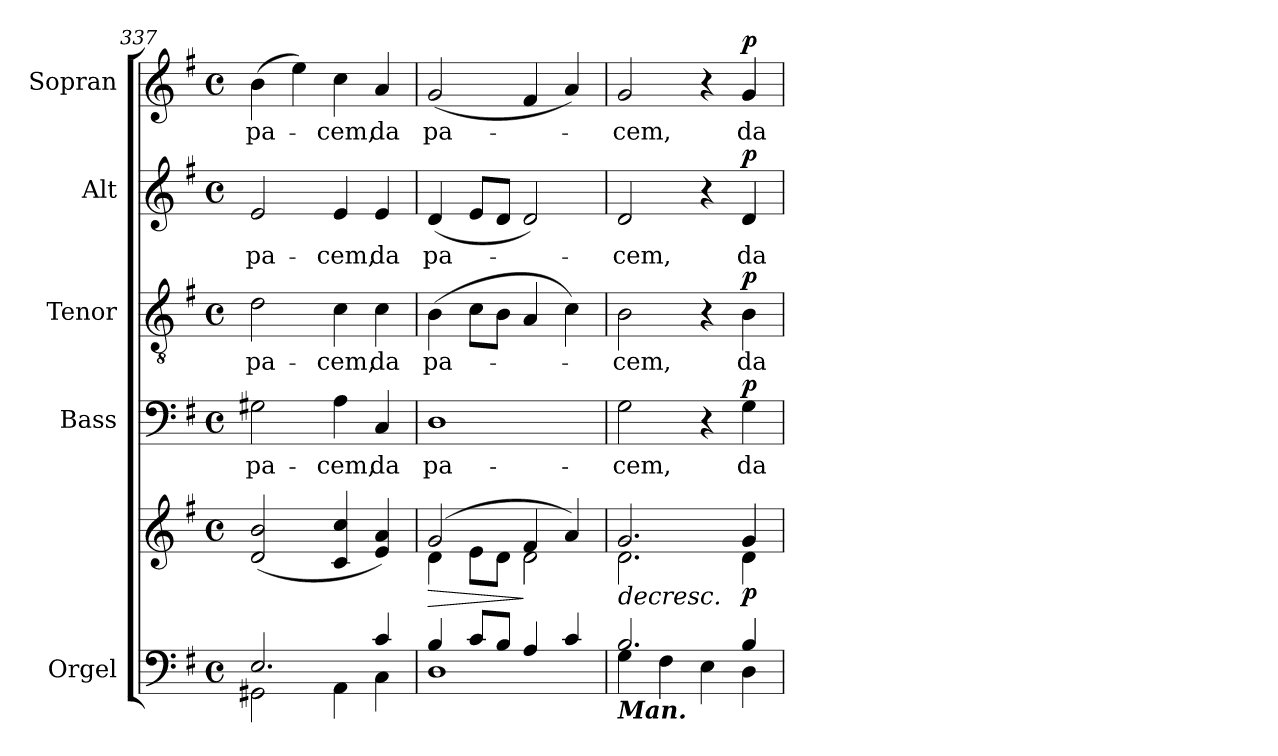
**kern	**kern	**dynam	**kern	**text	**dynam	**kern	**text	**dynam	**kern	**text	**dynam	**kern	**text	**dynam
*part5	*part5	*part5	*part4	*part4	*part4	*part3	*part3	*part3	*part2	*part2	*part2	*part1	*part1	*part1
*staff6	*staff5	*staff5/6	*staff4	*staff4	*staff4	*staff3	*staff3	*staff3	*staff2	*staff2	*staff2	*staff1	*staff1	*staff1
*I"Orgel	*	*	*I"Bass	*	*	*I"Tenor	*	*	*I"Alt	*	*	*I"Sopran	*	*
*I'Org.	*	*	*I'B.	*	*	*I'T.	*	*	*I'A.	*	*	*I'S.	*	*
*clefF4	*clefG2	*	*clefF4	*	*	*clefGv2	*	*	*clefG2	*	*	*clefG2	*	*
*k[f#]	*k[f#]	*	*k[f#]	*	*	*k[f#]	*	*	*k[f#]	*	*	*k[f#]	*	*
*G:	*G:	*	*G:	*	*	*G:	*	*	*G:	*	*	*G:	*	*
*M4/4	*M4/4	*	*M4/4	*	*	*M4/4	*	*	*M4/4	*	*	*M4/4	*	*
*met(c)	*met(c)	*	*met(c)	*	*	*met(c)	*	*	*met(c)	*	*	*met(c)	*	*
=337	=337	=337	=337	=337	=337	=337	=337	=337	=337	=337	=337	=337	=337	=337
*^	*	*	*	*	*	*	*	*	*	*	*	*	*	*
!	!	!	!	!	!LO:LY:b	!	!	!LO:LY:b	!	!	!LO:LY:b	!	!	!LO:LY:b	!
2.E/	2GG#X\	(2d/ 2b/	.	2G#X\	pa-	.	2d\	pa-	.	2e/	pa-	.	(>4b\	pa-	.
.	.	.	.	.	.	.	.	.	.	.	.	.	4ee\)	.	.
!	!	!	!	!	!LO:LY:b	!	!	!LO:LY:b	!	!	!LO:LY:b	!	!	!LO:LY:b	!
.	4AA\	4c/ 4cc/	.	4A\	-cem,	.	4c\	-cem,	.	4e/	-cem,	.	4cc\	-cem,	.
!	!	!	!	!	!LO:LY:b	!	!	!LO:LY:b	!	!	!LO:LY:b	!	!	!LO:LY:b	!
4c/	4C\	4e/ 4a/)	.	4C/	da	.	4c\	da	.	4e/	da	.	4a/	da	.
!!LO:LB:g=z
=338	=338	=338	=338	=338	=338	=338	=338	=338	=338	=338	=338	=338	=338	=338	=338
!	!	!	!LO:HP:b	!	!LO:LY:b	!	!	!LO:LY:b	!	!	!LO:LY:b	!	!	!LO:LY:b	!
*	*	*^	*	*	*	*	*	*	*	*	*	*	*	*	*
4B/	1D	(2g/	4d\	>	1D	pa-	.	(>4B\	pa-	.	(<4d/	pa-	.	(<2g/	pa-	.
8c/L	.	.	8e\L	.	.	.	.	8c\L	.	.	8e/L	.	.	.	.	.
8B/J	.	.	8d\J	.	.	.	.	8B\J	.	.	8d/J	.	.	.	.	.
4A/	.	4f#/	2d\	]	.	.	.	4A/	.	.	2d/)	.	.	4f#/	.	.
4c/	.	4a/)	.	.	.	.	.	4c\)	.	.	.	.	.	4a/)	.	.
=339	=339	=339	=339	=339	=339	=339	=339	=339	=339	=339	=339	=339	=339	=339	=339	=339
!LO:TX:b:Bi:t=Man.	!	!	!	!	!	!	!	!	!	!	!	!	!	!	!	!
!	!	!	!	!LO:HP:b	!	!LO:LY:b	!	!	!LO:LY:b	!	!	!LO:LY:b	!	!	!LO:LY:b	!
2.B/	4G\	2.g/	2.d\	>	2G\	-cem,	.	2B\	-cem,	.	2d/	-cem,	.	2g/	-cem,	.
.	4F#\	.	.	.	.	.	.	.	.	.	.	.	.	.	.	.
.	4E\	.	.	.	4r	.	.	4r	.	.	4r	.	.	4r	.	.
!	!	!	!	!LO:DY:b	!	!LO:LY:b	!LO:DY:a	!	!LO:LY:b	!LO:DY:a	!	!LO:LY:b	!LO:DY:a	!	!LO:LY:b	!LO:DY:a
4B/	4D\	4g/	4d\	p	4G\	da	p	4B\	da	p	4d/	da	p	4g/	da	p
*v	*v	*	*	*	*	*	*	*	*	*	*	*	*	*	*	*
*	*v	*v	*	*	*	*	*	*	*	*	*	*	*	*	*
.	.	]	.	.	.	.	.	.	.	.	.	.	.	.
=	=	=	=	=	=	=	=	=	=	=	=	=	=	=
*-	*-	*-	*-	*-	*-	*-	*-	*-	*-	*-	*-	*-	*-	*-
